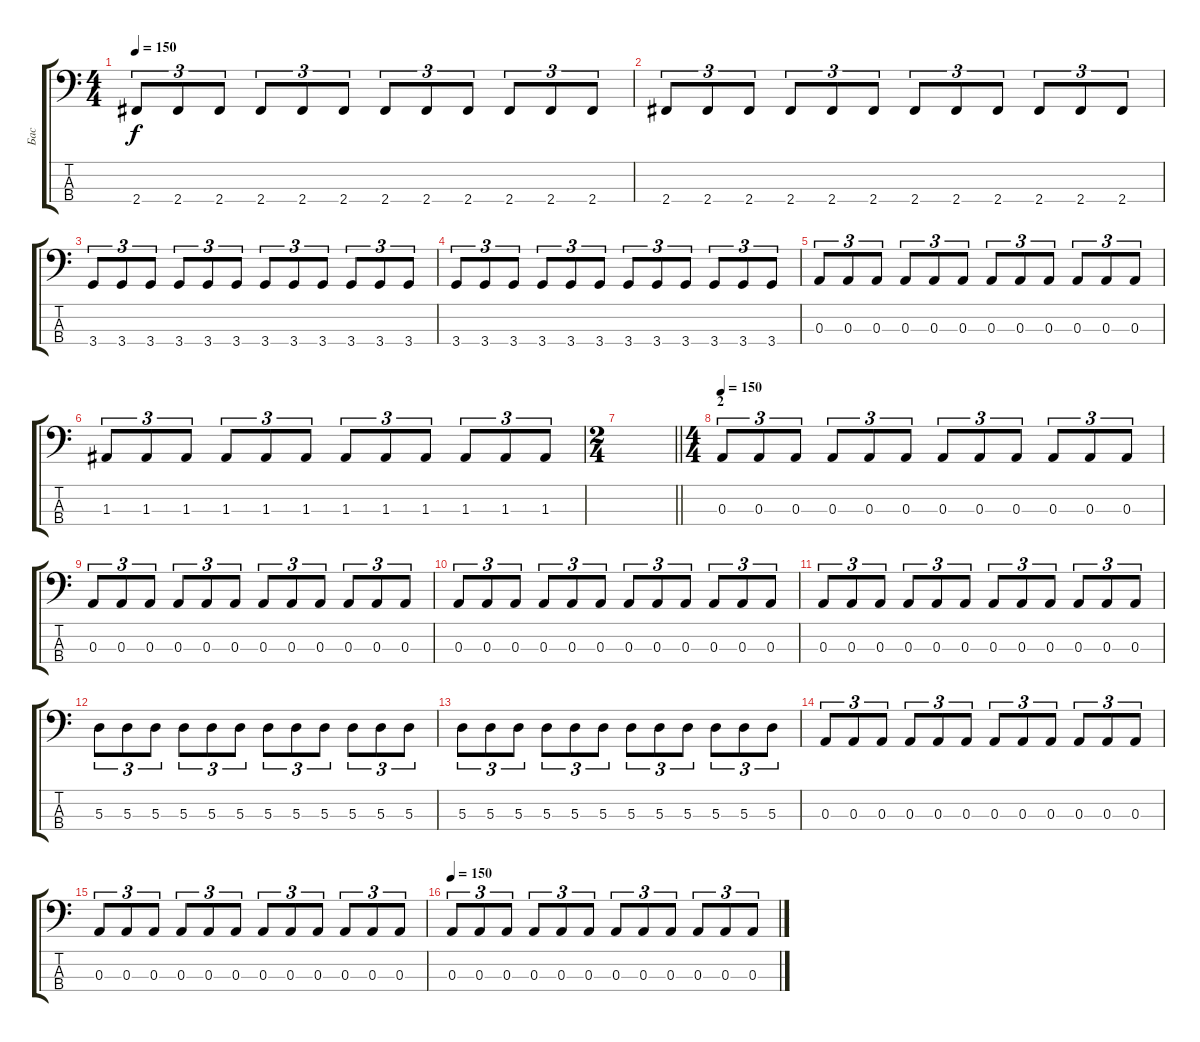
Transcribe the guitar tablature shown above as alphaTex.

\track ("Бас" "Бас") {instrument electricbassfinger}
\staff {score tabs}
\tuning (G2 D2 A1 E1) {hide}
\ts (4 4)
\tempo 150
\clef f4
\ks c
2.4.8{tu (3 2) dy f} 2.4.8{tu (3 2)} 2.4.8{tu (3 2)} 2.4.8{tu (3 2)} 2.4.8{tu (3 2)} 2.4.8{tu (3 2)} 2.4.8{tu (3 2)} 2.4.8{tu (3 2)} 2.4.8{tu (3 2)} 2.4.8{tu (3 2)} 2.4.8{tu (3 2)} 2.4.8{tu (3 2)} |
2.4.8{tu (3 2)} 2.4.8{tu (3 2)} 2.4.8{tu (3 2)} 2.4.8{tu (3 2)} 2.4.8{tu (3 2)} 2.4.8{tu (3 2)} 2.4.8{tu (3 2)} 2.4.8{tu (3 2)} 2.4.8{tu (3 2)} 2.4.8{tu (3 2)} 2.4.8{tu (3 2)} 2.4.8{tu (3 2)} |
3.4.8{tu (3 2)} 3.4.8{tu (3 2)} 3.4.8{tu (3 2)} 3.4.8{tu (3 2)} 3.4.8{tu (3 2)} 3.4.8{tu (3 2)} 3.4.8{tu (3 2)} 3.4.8{tu (3 2)} 3.4.8{tu (3 2)} 3.4.8{tu (3 2)} 3.4.8{tu (3 2)} 3.4.8{tu (3 2)} |
3.4.8{tu (3 2)} 3.4.8{tu (3 2)} 3.4.8{tu (3 2)} 3.4.8{tu (3 2)} 3.4.8{tu (3 2)} 3.4.8{tu (3 2)} 3.4.8{tu (3 2)} 3.4.8{tu (3 2)} 3.4.8{tu (3 2)} 3.4.8{tu (3 2)} 3.4.8{tu (3 2)} 3.4.8{tu (3 2)} |
0.3.8{tu (3 2)} 0.3.8{tu (3 2)} 0.3.8{tu (3 2)} 0.3.8{tu (3 2)} 0.3.8{tu (3 2)} 0.3.8{tu (3 2)} 0.3.8{tu (3 2)} 0.3.8{tu (3 2)} 0.3.8{tu (3 2)} 0.3.8{tu (3 2)} 0.3.8{tu (3 2)} 0.3.8{tu (3 2)} |
1.3.8{tu (3 2)} 1.3.8{tu (3 2)} 1.3.8{tu (3 2)} 1.3.8{tu (3 2)} 1.3.8{tu (3 2)} 1.3.8{tu (3 2)} 1.3.8{tu (3 2)} 1.3.8{tu (3 2)} 1.3.8{tu (3 2)} 1.3.8{tu (3 2)} 1.3.8{tu (3 2)} 1.3.8{tu (3 2)} |
\ts (2 4)
\barLineRight lightlight
|
\ts (4 4)
\section ("" "2")
\tempo 150
0.3.8{tu (3 2)} 0.3.8{tu (3 2)} 0.3.8{tu (3 2)} 0.3.8{tu (3 2)} 0.3.8{tu (3 2)} 0.3.8{tu (3 2)} 0.3.8{tu (3 2)} 0.3.8{tu (3 2)} 0.3.8{tu (3 2)} 0.3.8{tu (3 2)} 0.3.8{tu (3 2)} 0.3.8{tu (3 2)} |
0.3.8{tu (3 2)} 0.3.8{tu (3 2)} 0.3.8{tu (3 2)} 0.3.8{tu (3 2)} 0.3.8{tu (3 2)} 0.3.8{tu (3 2)} 0.3.8{tu (3 2)} 0.3.8{tu (3 2)} 0.3.8{tu (3 2)} 0.3.8{tu (3 2)} 0.3.8{tu (3 2)} 0.3.8{tu (3 2)} |
0.3.8{tu (3 2)} 0.3.8{tu (3 2)} 0.3.8{tu (3 2)} 0.3.8{tu (3 2)} 0.3.8{tu (3 2)} 0.3.8{tu (3 2)} 0.3.8{tu (3 2)} 0.3.8{tu (3 2)} 0.3.8{tu (3 2)} 0.3.8{tu (3 2)} 0.3.8{tu (3 2)} 0.3.8{tu (3 2)} |
0.3.8{tu (3 2)} 0.3.8{tu (3 2)} 0.3.8{tu (3 2)} 0.3.8{tu (3 2)} 0.3.8{tu (3 2)} 0.3.8{tu (3 2)} 0.3.8{tu (3 2)} 0.3.8{tu (3 2)} 0.3.8{tu (3 2)} 0.3.8{tu (3 2)} 0.3.8{tu (3 2)} 0.3.8{tu (3 2)} |
5.3.8{tu (3 2)} 5.3.8{tu (3 2)} 5.3.8{tu (3 2)} 5.3.8{tu (3 2)} 5.3.8{tu (3 2)} 5.3.8{tu (3 2)} 5.3.8{tu (3 2)} 5.3.8{tu (3 2)} 5.3.8{tu (3 2)} 5.3.8{tu (3 2)} 5.3.8{tu (3 2)} 5.3.8{tu (3 2)} |
5.3.8{tu (3 2)} 5.3.8{tu (3 2)} 5.3.8{tu (3 2)} 5.3.8{tu (3 2)} 5.3.8{tu (3 2)} 5.3.8{tu (3 2)} 5.3.8{tu (3 2)} 5.3.8{tu (3 2)} 5.3.8{tu (3 2)} 5.3.8{tu (3 2)} 5.3.8{tu (3 2)} 5.3.8{tu (3 2)} |
0.3.8{tu (3 2)} 0.3.8{tu (3 2)} 0.3.8{tu (3 2)} 0.3.8{tu (3 2)} 0.3.8{tu (3 2)} 0.3.8{tu (3 2)} 0.3.8{tu (3 2)} 0.3.8{tu (3 2)} 0.3.8{tu (3 2)} 0.3.8{tu (3 2)} 0.3.8{tu (3 2)} 0.3.8{tu (3 2)} |
0.3.8{tu (3 2)} 0.3.8{tu (3 2)} 0.3.8{tu (3 2)} 0.3.8{tu (3 2)} 0.3.8{tu (3 2)} 0.3.8{tu (3 2)} 0.3.8{tu (3 2)} 0.3.8{tu (3 2)} 0.3.8{tu (3 2)} 0.3.8{tu (3 2)} 0.3.8{tu (3 2)} 0.3.8{tu (3 2)} |
\tempo 150
0.3.8{tu (3 2)} 0.3.8{tu (3 2)} 0.3.8{tu (3 2)} 0.3.8{tu (3 2)} 0.3.8{tu (3 2)} 0.3.8{tu (3 2)} 0.3.8{tu (3 2)} 0.3.8{tu (3 2)} 0.3.8{tu (3 2)} 0.3.8{tu (3 2)} 0.3.8{tu (3 2)} 0.3.8{tu (3 2)}
